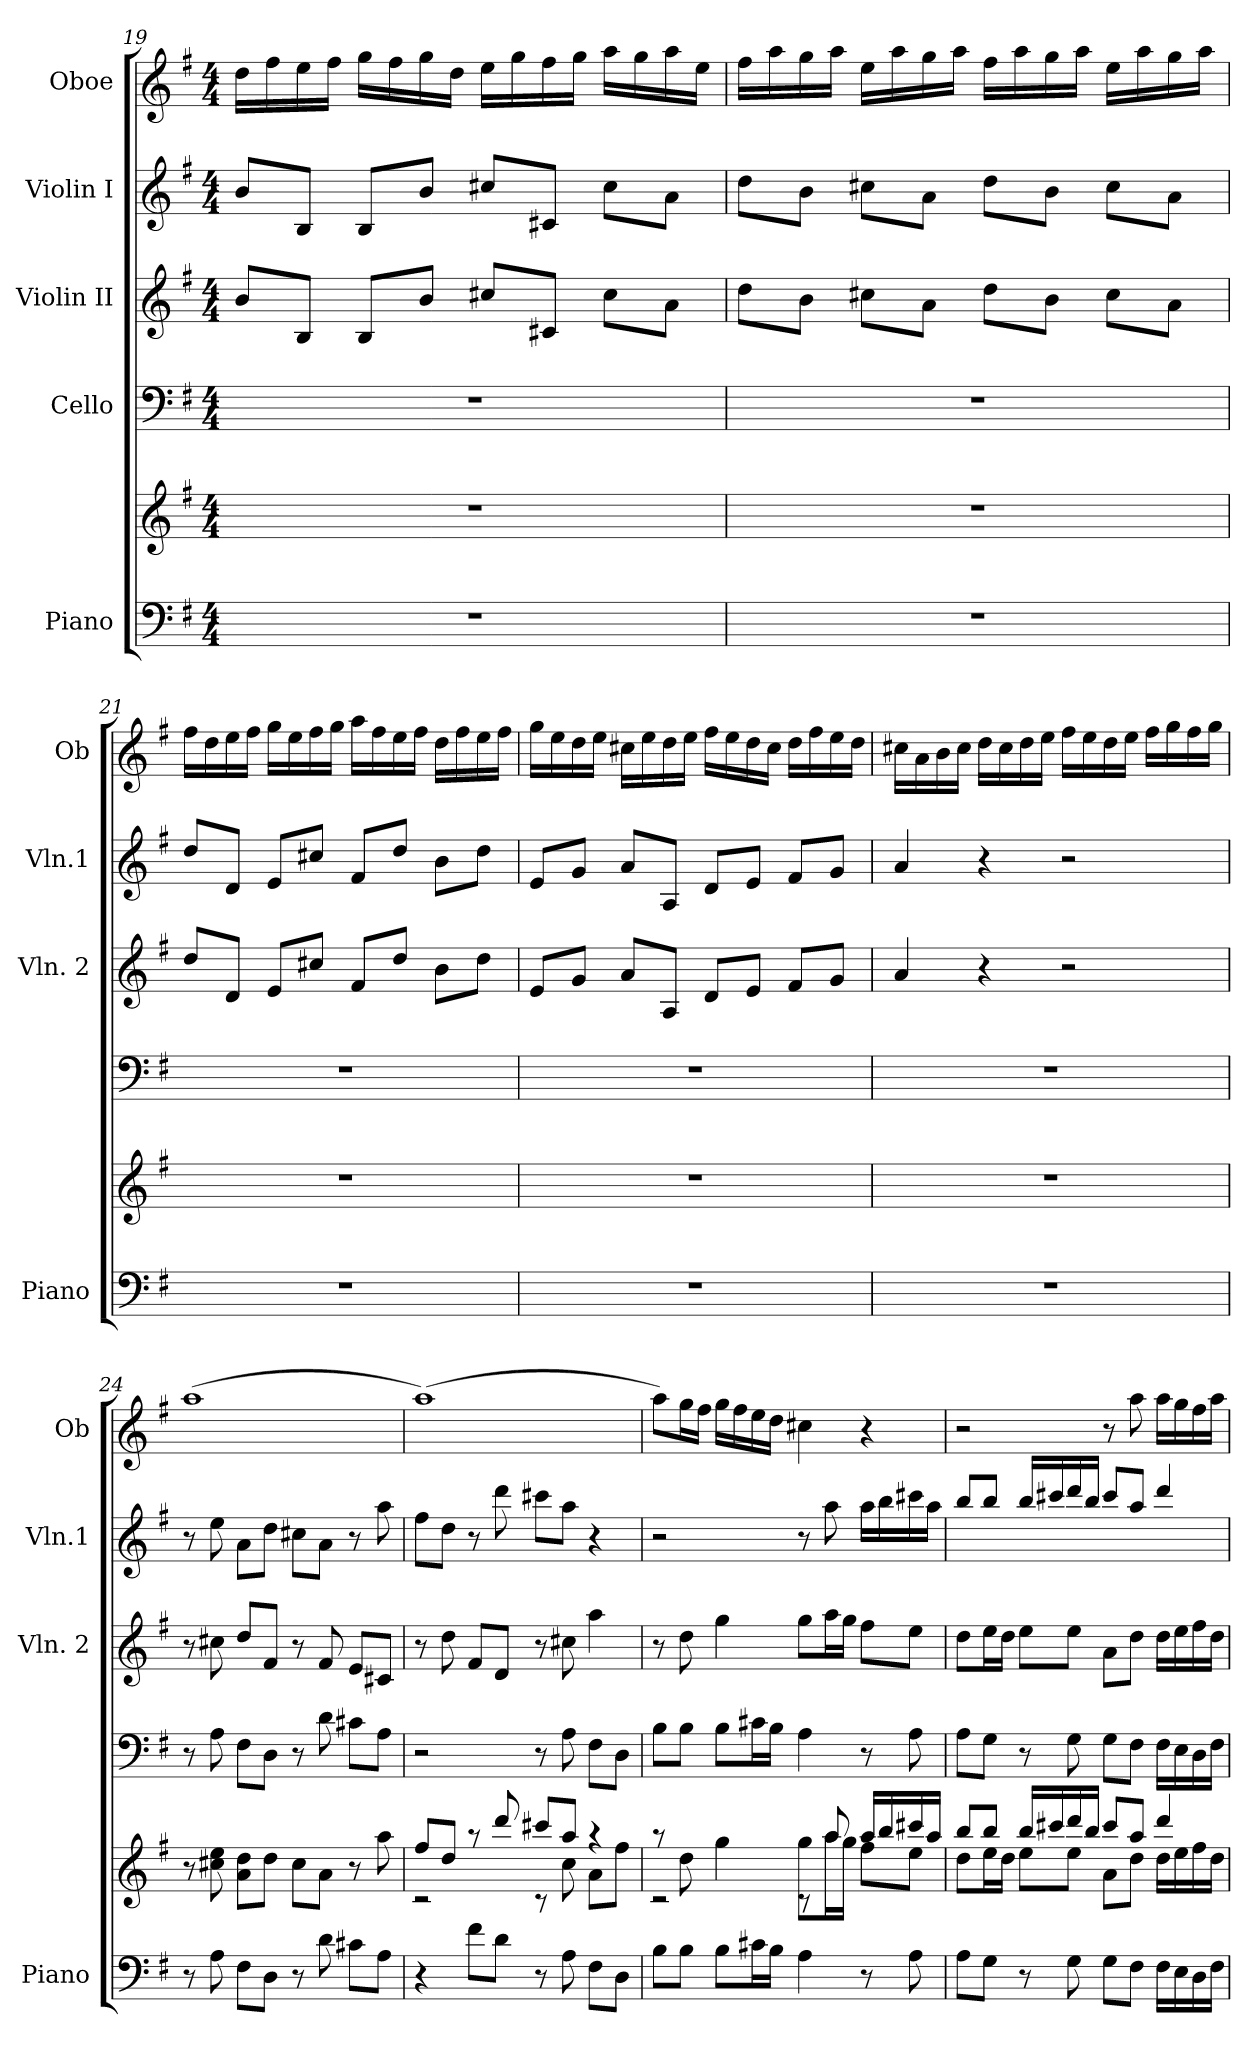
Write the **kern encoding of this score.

**kern	**kern	**kern	**kern	**kern	**kern
*part5	*part5	*part4	*part3	*part2	*part1
*staff6	*staff5	*staff4	*staff3	*staff2	*staff1
*I"Piano	*	*I"Cello	*I"Violin II	*I"Violin I	*I"Oboe
*I'Piano	*	*	*I'Vln. 2	*I'Vln.1	*I'Ob
*clefF4	*clefG2	*clefF4	*clefG2	*clefG2	*clefG2
*k[f#]	*k[f#]	*k[f#]	*k[f#]	*k[f#]	*k[f#]
*G:	*G:	*G:	*G:	*G:	*G:
*M4/4	*M4/4	*M4/4	*M4/4	*M4/4	*M4/4
=19	=19	=19	=19	=19	=19
1r	1r	1r	8b/L	8b/L	16dd\LL
.	.	.	.	.	16ff#\
.	.	.	8B/J	8B/J	16ee\
.	.	.	.	.	16ff#\JJ
.	.	.	8B/L	8B/L	16gg\LL
.	.	.	.	.	16ff#\
.	.	.	8b/J	8b/J	16gg\
.	.	.	.	.	16dd\JJ
.	.	.	8cc#X/L	8cc#X/L	16ee\LL
.	.	.	.	.	16gg\
.	.	.	8c#X/J	8c#X/J	16ff#\
.	.	.	.	.	16gg\JJ
.	.	.	8cc#\L	8cc#\L	16aa\LL
.	.	.	.	.	16gg\
.	.	.	8a\J	8a\J	16aa\
.	.	.	.	.	16ee\JJ
=20	=20	=20	=20	=20	=20
1r	1r	1r	8dd\L	8dd\L	16ff#\LL
.	.	.	.	.	16aa\
.	.	.	8b\J	8b\J	16gg\
.	.	.	.	.	16aa\JJ
.	.	.	8cc#X\L	8cc#X\L	16ee\LL
.	.	.	.	.	16aa\
.	.	.	8a\J	8a\J	16gg\
.	.	.	.	.	16aa\JJ
.	.	.	8dd\L	8dd\L	16ff#\LL
.	.	.	.	.	16aa\
.	.	.	8b\J	8b\J	16gg\
.	.	.	.	.	16aa\JJ
.	.	.	8cc#\L	8cc#\L	16ee\LL
.	.	.	.	.	16aa\
.	.	.	8a\J	8a\J	16gg\
.	.	.	.	.	16aa\JJ
!!LO:LB:g=z
=21	=21	=21	=21	=21	=21
1r	1r	1r	8dd/L	8dd/L	16ff#\LL
.	.	.	.	.	16dd\
.	.	.	8d/J	8d/J	16ee\
.	.	.	.	.	16ff#\JJ
.	.	.	8e/L	8e/L	16gg\LL
.	.	.	.	.	16ee\
.	.	.	8cc#X/J	8cc#X/J	16ff#\
.	.	.	.	.	16gg\JJ
.	.	.	8f#/L	8f#/L	16aa\LL
.	.	.	.	.	16ff#\
.	.	.	8dd/J	8dd/J	16ee\
.	.	.	.	.	16ff#\JJ
.	.	.	8b\L	8b\L	16dd\LL
.	.	.	.	.	16ff#\
.	.	.	8dd\J	8dd\J	16ee\
.	.	.	.	.	16ff#\JJ
=22	=22	=22	=22	=22	=22
1r	1r	1r	8e/L	8e/L	16gg\LL
.	.	.	.	.	16ee\
.	.	.	8g/J	8g/J	16dd\
.	.	.	.	.	16ee\JJ
.	.	.	8a/L	8a/L	16cc#X\LL
.	.	.	.	.	16ee\
.	.	.	8A/J	8A/J	16dd\
.	.	.	.	.	16ee\JJ
.	.	.	8d/L	8d/L	16ff#\LL
.	.	.	.	.	16ee\
.	.	.	8e/J	8e/J	16dd\
.	.	.	.	.	16cc#\JJ
.	.	.	8f#/L	8f#/L	16dd\LL
.	.	.	.	.	16ff#\
.	.	.	8g/J	8g/J	16ee\
.	.	.	.	.	16dd\JJ
=23	=23	=23	=23	=23	=23
1r	1r	1r	4a/	4a/	16cc#X\LL
.	.	.	.	.	16a\
.	.	.	.	.	16b\
.	.	.	.	.	16cc#\JJ
.	.	.	4r	4r	16dd\LL
.	.	.	.	.	16cc#\
.	.	.	.	.	16dd\
.	.	.	.	.	16ee\JJ
.	.	.	2r	2r	16ff#\LL
.	.	.	.	.	16ee\
.	.	.	.	.	16dd\
.	.	.	.	.	16ee\JJ
.	.	.	.	.	16ff#\LL
.	.	.	.	.	16gg\
.	.	.	.	.	16ff#\
.	.	.	.	.	16gg\JJ
=24	=24	=24	=24	=24	=24
8r	8r	8r	8r	8r	(1aa
8A\	8cc#X\ 8ee\	8A\	8cc#X\	8ee\	.
8F#\L	8a\ 8dd\L	8F#\L	8dd/L	8a\L	.
8D\J	8dd\J	8D\J	8f#/J	8dd\J	.
8r	8cc#\L	8r	8r	8cc#X\L	.
8d\	8a\J	8d\	8f#/	8a\J	.
8c#X\L	8r	8c#X\L	8e/L	8r	.
8A\J	8aa\	8A\J	8c#X/J	8aa\	.
!!LO:PB:g=z
=25	=25	=25	=25	=25	=25
*	*^	*	*	*	*
4r	8ff#/L	2rc	2r	8r	8ff#\L	(1aa)
.	8dd/J	.	.	8dd\	8dd\J	.
8f#\L	8raa	.	.	8f#/L	8r	.
8d\J	8ddd/	.	.	8d/J	8ddd\	.
8r	8ccc#X/L	8rc	8r	8r	8ccc#X\L	.
8A\	8aa/J	8cc\	8A\	8cc#X\	8aa\J	.
8F#\L	4raa	8a\L	8F#\L	4aa\	4r	.
8D\J	.	8ff#\J	8D\J	.	.	.
=26	=26	=26	=26	=26	=26	=26
8B\L	8raa	2rc	8B\L	8r	2r	8aa\L)
8B\J	8dd\	.	8B\J	8dd\	.	16gg\L
.	.	.	.	.	.	16ff#\JJ
8B\L	4gg\	.	8B\L	4gg\	.	16gg\LL
.	.	.	.	.	.	16ff#\
16c#X\L	.	.	16c#X\L	.	.	16ee\
16B\JJ	.	.	16B\JJ	.	.	16dd\JJ
4A\	8gg\L	8rc	4A\	8gg\L	8r	4cc#X\
.	16aa\L	8aa/	.	16aa\L	8aa\	.
.	16gg\JJ	.	.	16gg\JJ	.	.
8r	8ff#\L	16aa/LL	8r	8ff#\L	16aa\LL	4r
.	.	16bb/	.	.	16bb\	.
8A\	8ee\J	16ccc#X/	8A\	8ee\J	16ccc#X\	.
.	.	16aa/JJ	.	.	16aa\JJ	.
=27	=27	=27	=27	=27	=27	=27
8A\L	8dd\L	8bb/L	8A\L	8dd\L	8bb/L	2r
8G\J	16ee\L	8bb/J	8G\J	16ee\L	8bb/J	.
.	16dd\JJ	.	.	16dd\JJ	.	.
8r	8ee\L	16bb/LL	8r	8ee\L	16bb/LL	.
.	.	16ccc#X/	.	.	16ccc#X/	.
8G\	8ee\J	16ddd/	8G\	8ee\J	16ddd/	.
.	.	16bb/JJ	.	.	16bb/JJ	.
8G\L	8a\L	8ccc#/L	8G\L	8a\L	8ccc#/L	8r
8F#\J	8dd\J	8aa/J	8F#\J	8dd\J	8aa/J	8aa\
16F#\LL	16dd\LL	4ddd/	16F#\LL	16dd\LL	4ddd/	16aa\LL
16E\	16ee\	.	16E\	16ee\	.	16gg\
16D\	16ff#\	.	16D\	16ff#\	.	16ff#\
16F#\JJ	16dd\JJ	.	16F#\JJ	16dd\JJ	.	16aa\JJ
*	*v	*v	*	*	*	*
=	=	=	=	=	=
*-	*-	*-	*-	*-	*-
